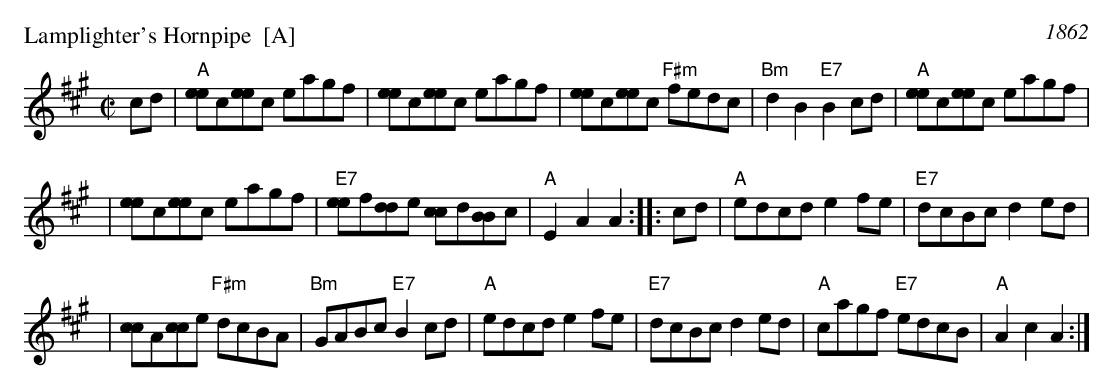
X:1
P: Lamplighter's Hornpipe  [A]
O: 1862
M: C|
L: 1/8
K: A
cd \
| "A"[ee]c[ee]c eagf | [ee]c[ee]c eagf | [ee]c[ee]c "F#m"fedc | "Bm"d2B2 "E7"B2cd | "A"[ee]c[ee]c eagf |
| [ee]c[ee]c eagf | "E7"[ee]f[dd]e [cc]d[BB]c | "A"E2A2 A2 :: cd | "A"edcd e2fe | "E7"dcBc d2ed |
| [cc]A[cc]e "F#m"dcBA | "Bm"GABc "E7"B2cd | "A"edcd e2fe | "E7"dcBc d2ed | "A"cagf "E7"edcB | "A"A2c2 A2 :|
